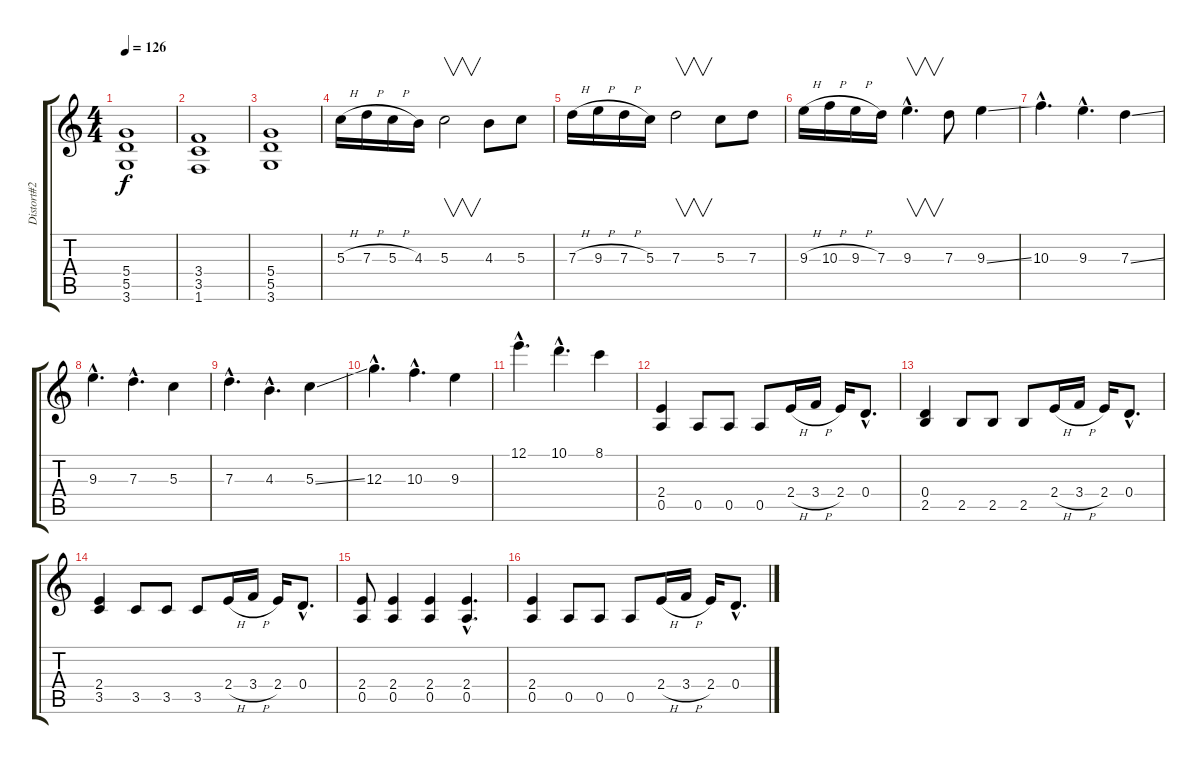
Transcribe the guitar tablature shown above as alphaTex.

\track ("Distort#2" "Distort#2") {instrument distortionguitar}
\staff {score tabs}
\tuning (E4 B3 G3 D3 A2 E2) {hide}
\ts (4 4)
\tempo 126
\clef g2
\ks c
(5.4 5.5 3.6).1{dy f} |
(3.4 3.5 1.6).1 |
(5.4 5.5 3.6).1 |
5.3{h}.16 7.3{h}.16 5.3{h}.16 4.3.16 5.3.2{v} 4.3.8 5.3.8 |
7.3{h}.16 9.3{h}.16 7.3{h}.16 5.3.16 7.3.2{v} 5.3.8 7.3.8 |
9.3{h}.16 10.3{h}.16 9.3{h}.16 7.3.16 9.3{hac}.4{v d} 7.3.8 9.3{ss}.4 |
10.3{hac}.4{d} 9.3{hac}.4{d} 7.3{ss}.4 |
9.3{hac}.4{d} 7.3{hac}.4{d} 5.3.4 |
7.3{hac}.4{d} 4.3{hac}.4{d} 5.3{ss}.4 |
12.3{hac}.4{d} 10.3{hac}.4{d} 9.3.4 |
12.1{hac}.4{d} 10.1{hac}.4{d} 8.1.4 |
(2.4 0.5).4 0.5.8 0.5.8 0.5.8 2.4{h}.16 3.4{h}.16 2.4.16 0.4{hac}.8{d} |
(0.4 2.5).4 2.5.8 2.5.8 2.5.8 2.4{h}.16 3.4{h}.16 2.4.16 0.4{hac}.8{d} |
(2.4 3.5).4 3.5.8 3.5.8 3.5.8 2.4{h}.16 3.4{h}.16 2.4.16 0.4{hac}.8{d} |
(2.4 0.5).8 (2.4 0.5).4 (2.4 0.5).4 (2.4{hac} 0.5{hac}).4{d} |
(2.4 0.5).4 0.5.8 0.5.8 0.5.8 2.4{h}.16 3.4{h}.16 2.4.16 0.4{hac}.8{d}
